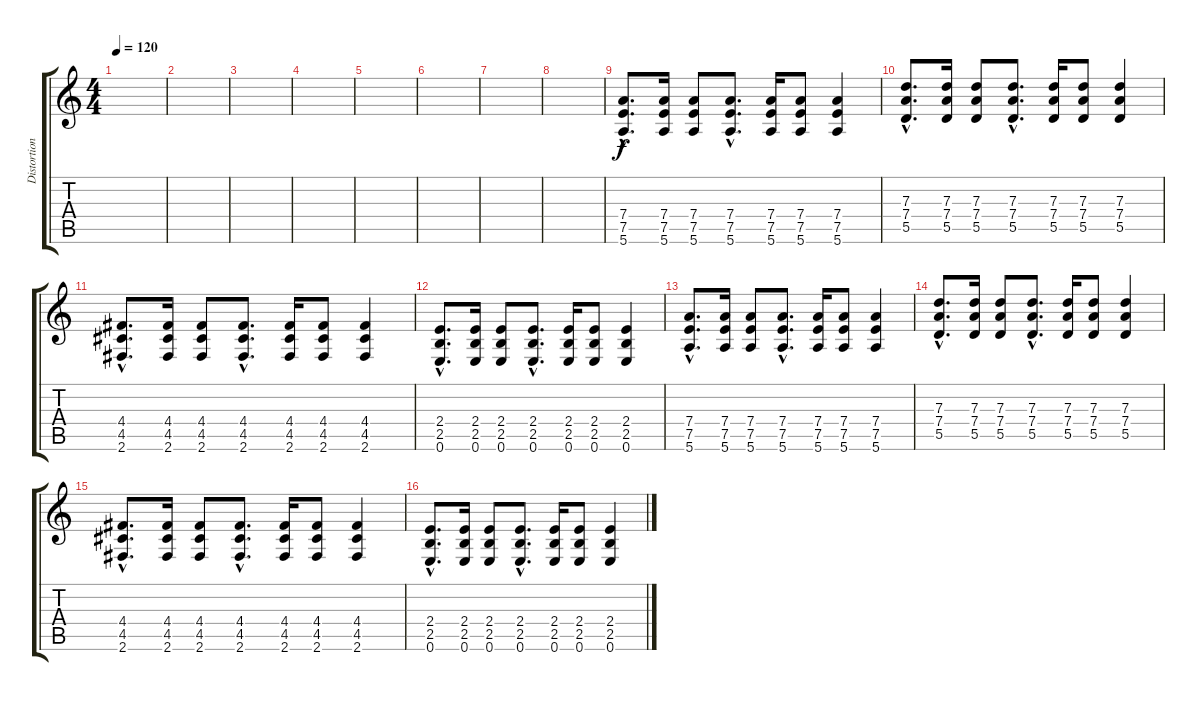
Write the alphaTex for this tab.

\track ("Distortion Guitar" "Distortion") {instrument distortionguitar}
\staff {score tabs}
\tuning (E4 B3 G3 D3 A2 E2) {hide}
\ts (4 4)
\tempo 120
\clef g2
\ks c
|
|
|
|
|
|
|
|
(7.4{hac} 7.5{hac} 5.6{hac}).8{d} (7.4 7.5 5.6).16 (7.4 7.5 5.6).8 (7.4{hac} 7.5{hac} 5.6{hac}).8{d} (7.4 7.5 5.6).16 (7.4 7.5 5.6).8 (7.4 7.5 5.6).4 |
(7.3{hac} 7.4{hac} 5.5{hac}).8{d} (7.3 7.4 5.5).16 (7.3 7.4 5.5).8 (7.3{hac} 7.4{hac} 5.5{hac}).8{d} (7.3 7.4 5.5).16 (7.3 7.4 5.5).8 (7.3 7.4 5.5).4 |
(4.4{hac} 4.5{hac} 2.6{hac}).8{d} (4.4 4.5 2.6).16 (4.4 4.5 2.6).8 (4.4{hac} 4.5{hac} 2.6{hac}).8{d} (4.4 4.5 2.6).16 (4.4 4.5 2.6).8 (4.4 4.5 2.6).4 |
(2.4{hac} 2.5{hac} 0.6{hac}).8{d} (2.4 2.5 0.6).16 (2.4 2.5 0.6).8 (2.4{hac} 2.5{hac} 0.6{hac}).8{d} (2.4 2.5 0.6).16 (2.4 2.5 0.6).8 (2.4 2.5 0.6).4 |
(7.4{hac} 7.5{hac} 5.6{hac}).8{d} (7.4 7.5 5.6).16 (7.4 7.5 5.6).8 (7.4{hac} 7.5{hac} 5.6{hac}).8{d} (7.4 7.5 5.6).16 (7.4 7.5 5.6).8 (7.4 7.5 5.6).4 |
(7.3{hac} 7.4{hac} 5.5{hac}).8{d} (7.3 7.4 5.5).16 (7.3 7.4 5.5).8 (7.3{hac} 7.4{hac} 5.5{hac}).8{d} (7.3 7.4 5.5).16 (7.3 7.4 5.5).8 (7.3 7.4 5.5).4 |
(4.4{hac} 4.5{hac} 2.6{hac}).8{d} (4.4 4.5 2.6).16 (4.4 4.5 2.6).8 (4.4{hac} 4.5{hac} 2.6{hac}).8{d} (4.4 4.5 2.6).16 (4.4 4.5 2.6).8 (4.4 4.5 2.6).4 |
(2.4{hac} 2.5{hac} 0.6{hac}).8{d} (2.4 2.5 0.6).16 (2.4 2.5 0.6).8 (2.4{hac} 2.5{hac} 0.6{hac}).8{d} (2.4 2.5 0.6).16 (2.4 2.5 0.6).8 (2.4 2.5 0.6).4
